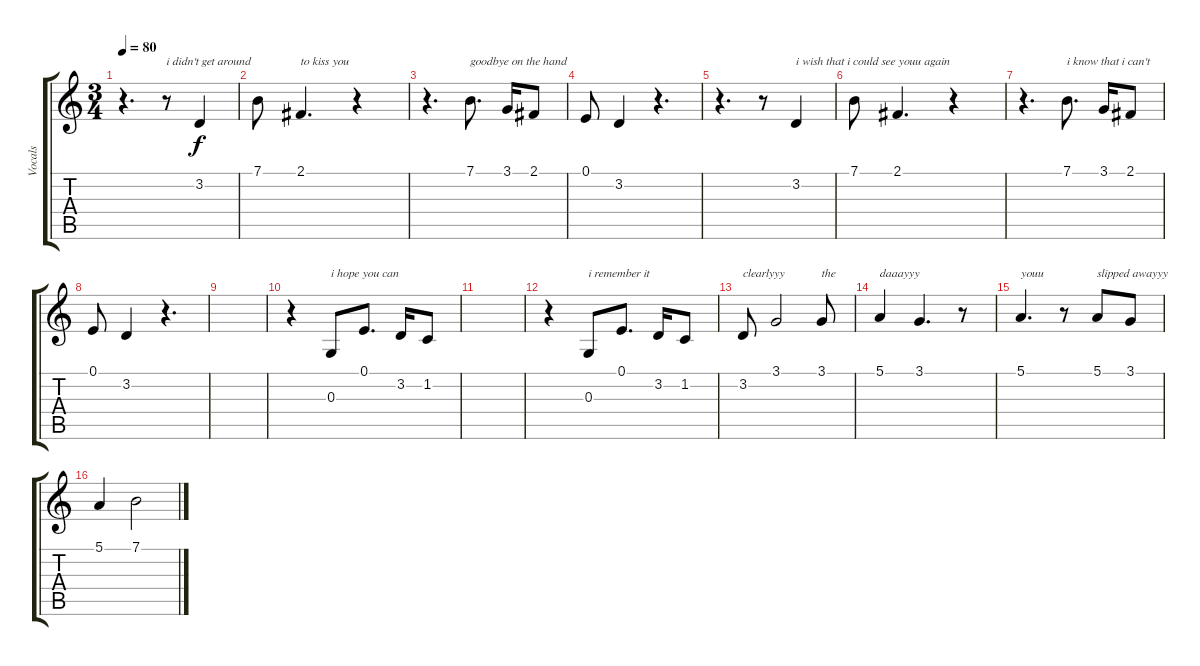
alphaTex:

\track ("Vocals" "Vocals") {instrument clarinet}
\staff {score tabs}
\tuning (E4 B3 G3 D3 A2 E2) {hide}
\ts (3 4)
\tempo 80
\clef g2
\ks c
r.4{d dy f} r.8{txt "i didn't get around"} 3.2.4 |
7.1.8 2.1.4{d txt "to kiss you"} r.4 |
r.4{d} 7.1.8{d txt "goodbye on the hand"} 3.1.16 2.1.8 |
0.1.8 3.2.4 r.4{d} |
r.4{d} r.8 3.2.4{txt "i wish that i could see youu again"} |
7.1.8 2.1.4{d} r.4 |
r.4{d} 7.1.8{d txt "i know that i can't"} 3.1.16 2.1.8 |
0.1.8 3.2.4 r.4{d} |
|
r.4 0.3.8{txt "i hope you can"} 0.1.8{d} 3.2.16 1.2.8 |
|
r.4 0.3.8{txt "i remember it"} 0.1.8{d} 3.2.16 1.2.8 |
3.2.8{txt "clearlyyy"} 3.1.2 3.1.8{txt "the"} |
5.1.4{txt "daaayyy"} 3.1.4{d} r.8 |
5.1.4{d txt "youu"} r.8 5.1.8{txt "slipped awayyy"} 3.1.8 |
5.1.4 7.1.2
